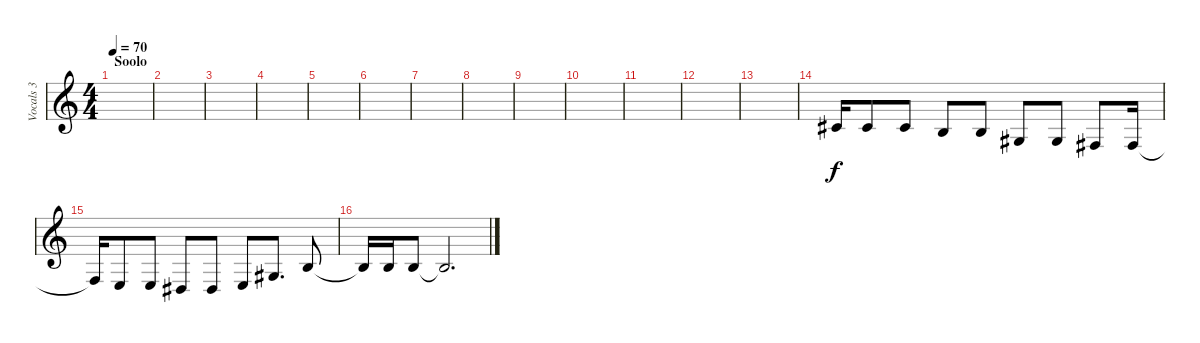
\track ("Vocals 3" "Vocals 3") {instrument flute}
\staff {score}
\tuning (E4 B3 G3 D3 A2 E2) {hide}
\ts (4 4)
\section ("" "Soolo")
\tempo 70
\clef g2
\ks c
|
|
|
|
|
|
|
|
|
|
|
|
|
2.2.16 2.2.8 2.2.8 0.2.8 0.2.8 1.3.8 1.3.8 4.4.8 4.4.16 |
4.4{t}.16 2.4.8 2.4.8 1.4.8 1.4.8 2.4.8 1.3.8{d} 0.2.8 |
0.2{t}.16 0.2.16 0.2.8 0.2{t}.2{d}
